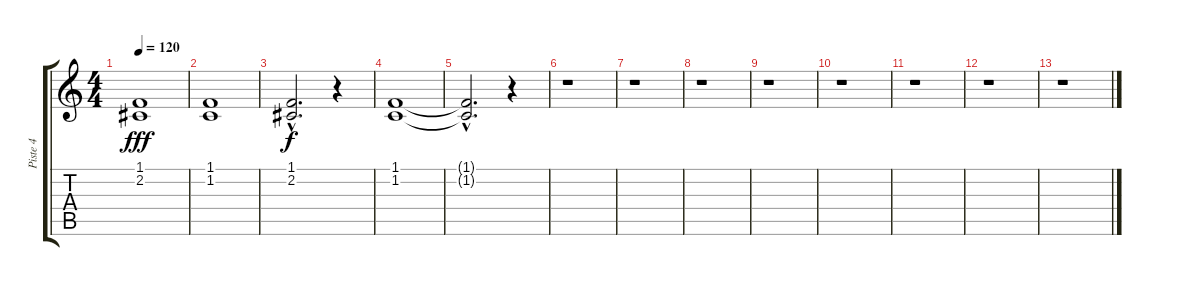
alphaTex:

\track ("Piste 4" "Piste 4") {instrument frenchhorn}
\staff {score tabs}
\tuning (E4 B3 G3 D3 A2 E2) {hide}
\ts (4 4)
\tempo 120
\clef g2
\ks c
(1.1 2.2).1{dy fff} |
(1.1 1.2).1 |
(1.1{hac} 2.2{hac}).2{d dy f} r.4 |
(1.1 1.2).1 |
(1.1{hac t} 1.2{hac t}).2{d} r.4 |
r.1 |
r.1 |
r.1 |
r.1 |
r.1 |
r.1 |
r.1 |
r.1
